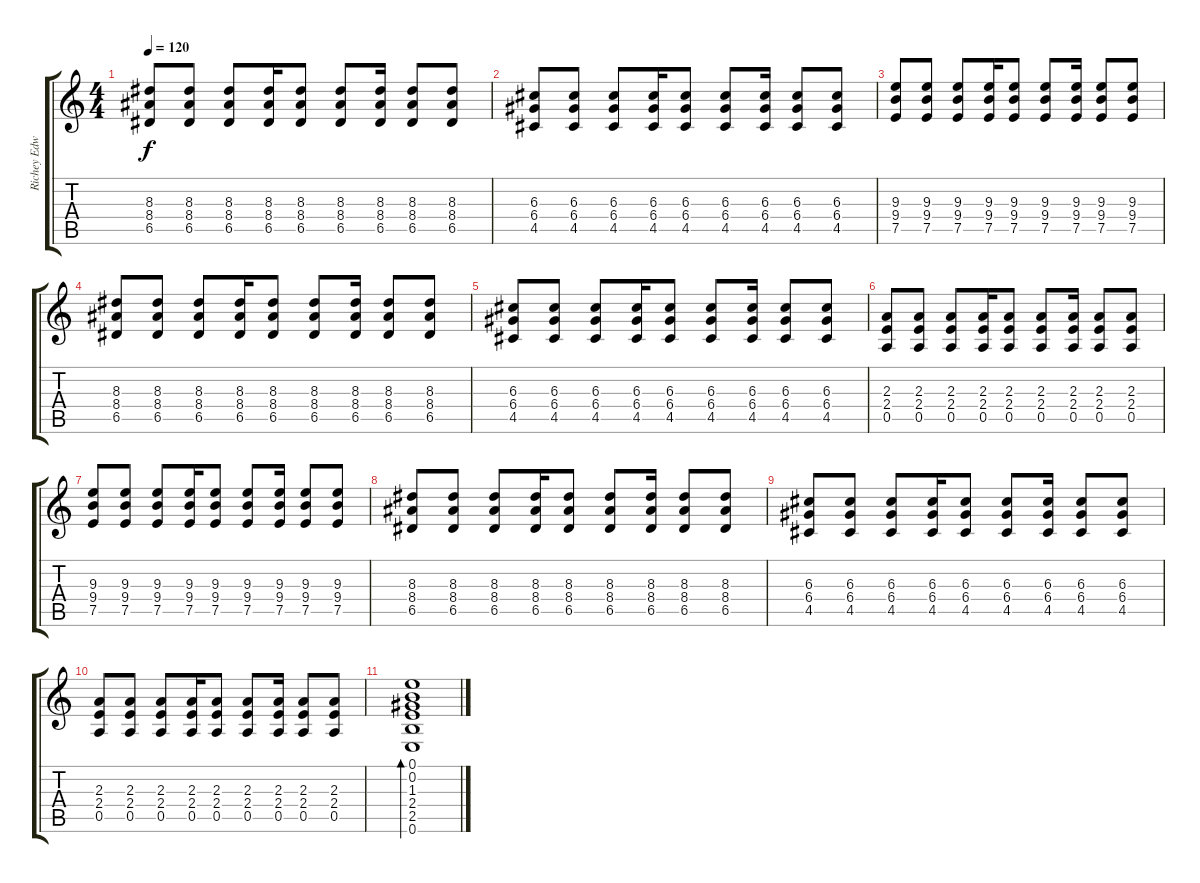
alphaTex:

\track ("Richey Edwards (sort of)" "Richey Edw") {instrument distortionguitar}
\staff {score tabs}
\tuning (E4 B3 G3 D3 A2 E2) {hide}
\ts (4 4)
\tempo 120
\clef g2
\ks c
(8.3 8.4 6.5).8{dy f} (8.3 8.4 6.5).8 (8.3 8.4 6.5).8 (8.3 8.4 6.5).16 (8.3 8.4 6.5).8 (8.3 8.4 6.5).8 (8.3 8.4 6.5).16 (8.3 8.4 6.5).8 (8.3 8.4 6.5).8 |
(6.3 6.4 4.5).8 (6.3 6.4 4.5).8 (6.3 6.4 4.5).8 (6.3 6.4 4.5).16 (6.3 6.4 4.5).8 (6.3 6.4 4.5).8 (6.3 6.4 4.5).16 (6.3 6.4 4.5).8 (6.3 6.4 4.5).8 |
(9.3 9.4 7.5).8 (9.3 9.4 7.5).8 (9.3 9.4 7.5).8 (9.3 9.4 7.5).16 (9.3 9.4 7.5).8 (9.3 9.4 7.5).8 (9.3 9.4 7.5).16 (9.3 9.4 7.5).8 (9.3 9.4 7.5).8 |
(8.3 8.4 6.5).8 (8.3 8.4 6.5).8 (8.3 8.4 6.5).8 (8.3 8.4 6.5).16 (8.3 8.4 6.5).8 (8.3 8.4 6.5).8 (8.3 8.4 6.5).16 (8.3 8.4 6.5).8 (8.3 8.4 6.5).8 |
(6.3 6.4 4.5).8 (6.3 6.4 4.5).8 (6.3 6.4 4.5).8 (6.3 6.4 4.5).16 (6.3 6.4 4.5).8 (6.3 6.4 4.5).8 (6.3 6.4 4.5).16 (6.3 6.4 4.5).8 (6.3 6.4 4.5).8 |
(2.3 2.4 0.5).8 (2.3 2.4 0.5).8 (2.3 2.4 0.5).8 (2.3 2.4 0.5).16 (2.3 2.4 0.5).8 (2.3 2.4 0.5).8 (2.3 2.4 0.5).16 (2.3 2.4 0.5).8 (2.3 2.4 0.5).8 |
(9.3 9.4 7.5).8{volume 12} (9.3 9.4 7.5).8 (9.3 9.4 7.5).8 (9.3 9.4 7.5).16 (9.3 9.4 7.5).8 (9.3 9.4 7.5).8 (9.3 9.4 7.5).16 (9.3 9.4 7.5).8 (9.3 9.4 7.5).8 |
(8.3 8.4 6.5).8 (8.3 8.4 6.5).8 (8.3 8.4 6.5).8 (8.3 8.4 6.5).16 (8.3 8.4 6.5).8 (8.3 8.4 6.5).8 (8.3 8.4 6.5).16 (8.3 8.4 6.5).8 (8.3 8.4 6.5).8 |
(6.3 6.4 4.5).8 (6.3 6.4 4.5).8 (6.3 6.4 4.5).8 (6.3 6.4 4.5).16 (6.3 6.4 4.5).8 (6.3 6.4 4.5).8 (6.3 6.4 4.5).16 (6.3 6.4 4.5).8 (6.3 6.4 4.5).8 |
(2.3 2.4 0.5).8 (2.3 2.4 0.5).8 (2.3 2.4 0.5).8 (2.3 2.4 0.5).16 (2.3 2.4 0.5).8 (2.3 2.4 0.5).8 (2.3 2.4 0.5).16 (2.3 2.4 0.5).8 (2.3 2.4 0.5).8 |
(0.1 0.2 1.3 2.4 2.5 0.6).1{bd 120 volume 16}
